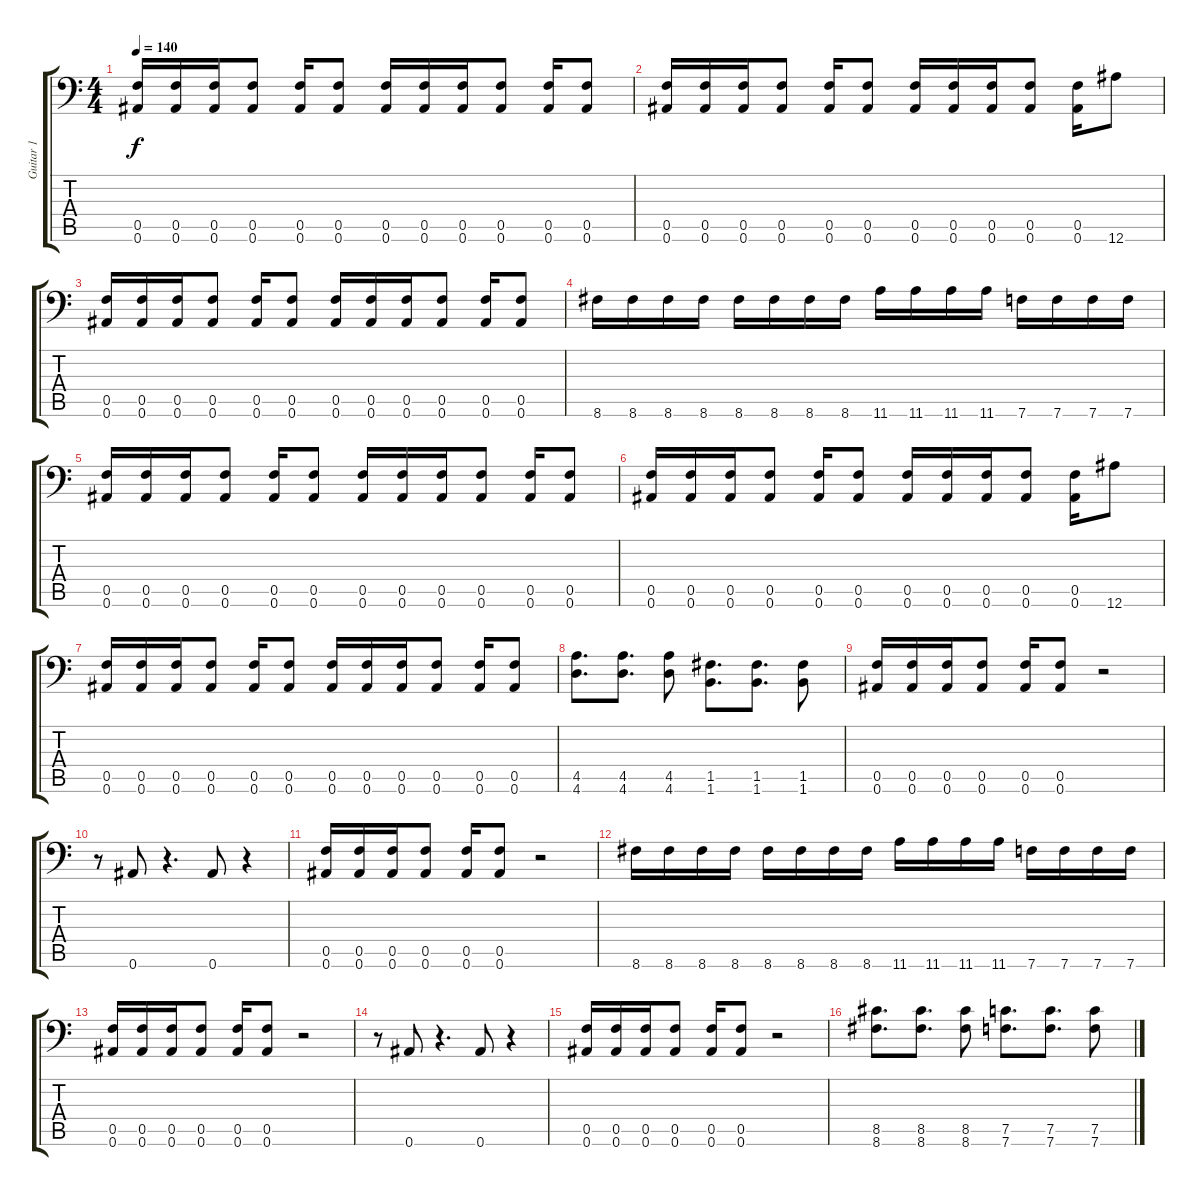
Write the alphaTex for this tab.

\track ("Guitar 1" "Guitar 1") {instrument distortionguitar}
\staff {score tabs}
\tuning (C4 G3 Eb3 Bb2 F2 Bb1) {hide}
\ts (4 4)
\tempo 140
\clef f4
\ks c
(0.5 0.6).16{dy f} (0.5 0.6).16 (0.5 0.6).16 (0.5 0.6).8 (0.5 0.6).16 (0.5 0.6).8 (0.5 0.6).16 (0.5 0.6).16 (0.5 0.6).16 (0.5 0.6).8 (0.5 0.6).16 (0.5 0.6).8 |
(0.5 0.6).16 (0.5 0.6).16 (0.5 0.6).16 (0.5 0.6).8 (0.5 0.6).16 (0.5 0.6).8 (0.5 0.6).16 (0.5 0.6).16 (0.5 0.6).16 (0.5 0.6).8 (0.5 0.6).16 12.6.8 |
(0.5 0.6).16 (0.5 0.6).16 (0.5 0.6).16 (0.5 0.6).8 (0.5 0.6).16 (0.5 0.6).8 (0.5 0.6).16 (0.5 0.6).16 (0.5 0.6).16 (0.5 0.6).8 (0.5 0.6).16 (0.5 0.6).8 |
8.6.16 8.6.16 8.6.16 8.6.16 8.6.16 8.6.16 8.6.16 8.6.16 11.6.16 11.6.16 11.6.16 11.6.16 7.6.16 7.6.16 7.6.16 7.6.16 |
(0.5 0.6).16 (0.5 0.6).16 (0.5 0.6).16 (0.5 0.6).8 (0.5 0.6).16 (0.5 0.6).8 (0.5 0.6).16 (0.5 0.6).16 (0.5 0.6).16 (0.5 0.6).8 (0.5 0.6).16 (0.5 0.6).8 |
(0.5 0.6).16 (0.5 0.6).16 (0.5 0.6).16 (0.5 0.6).8 (0.5 0.6).16 (0.5 0.6).8 (0.5 0.6).16 (0.5 0.6).16 (0.5 0.6).16 (0.5 0.6).8 (0.5 0.6).16 12.6.8 |
(0.5 0.6).16 (0.5 0.6).16 (0.5 0.6).16 (0.5 0.6).8 (0.5 0.6).16 (0.5 0.6).8 (0.5 0.6).16 (0.5 0.6).16 (0.5 0.6).16 (0.5 0.6).8 (0.5 0.6).16 (0.5 0.6).8 |
(4.5 4.6).8{d} (4.5 4.6).8{d} (4.5 4.6).8 (1.5 1.6).8{d} (1.5 1.6).8{d} (1.5 1.6).8 |
(0.5 0.6).16 (0.5 0.6).16 (0.5 0.6).16 (0.5 0.6).8 (0.5 0.6).16 (0.5 0.6).8 r.2 |
r.8 0.6.8 r.4{d} 0.6.8 r.4 |
(0.5 0.6).16 (0.5 0.6).16 (0.5 0.6).16 (0.5 0.6).8 (0.5 0.6).16 (0.5 0.6).8 r.2 |
8.6.16 8.6.16 8.6.16 8.6.16 8.6.16 8.6.16 8.6.16 8.6.16 11.6.16 11.6.16 11.6.16 11.6.16 7.6.16 7.6.16 7.6.16 7.6.16 |
(0.5 0.6).16 (0.5 0.6).16 (0.5 0.6).16 (0.5 0.6).8 (0.5 0.6).16 (0.5 0.6).8 r.2 |
r.8 0.6.8 r.4{d} 0.6.8 r.4 |
(0.5 0.6).16 (0.5 0.6).16 (0.5 0.6).16 (0.5 0.6).8 (0.5 0.6).16 (0.5 0.6).8 r.2 |
(8.5 8.6).8{d} (8.5 8.6).8{d} (8.5 8.6).8 (7.5 7.6).8{d} (7.5 7.6).8{d} (7.5 7.6).8
